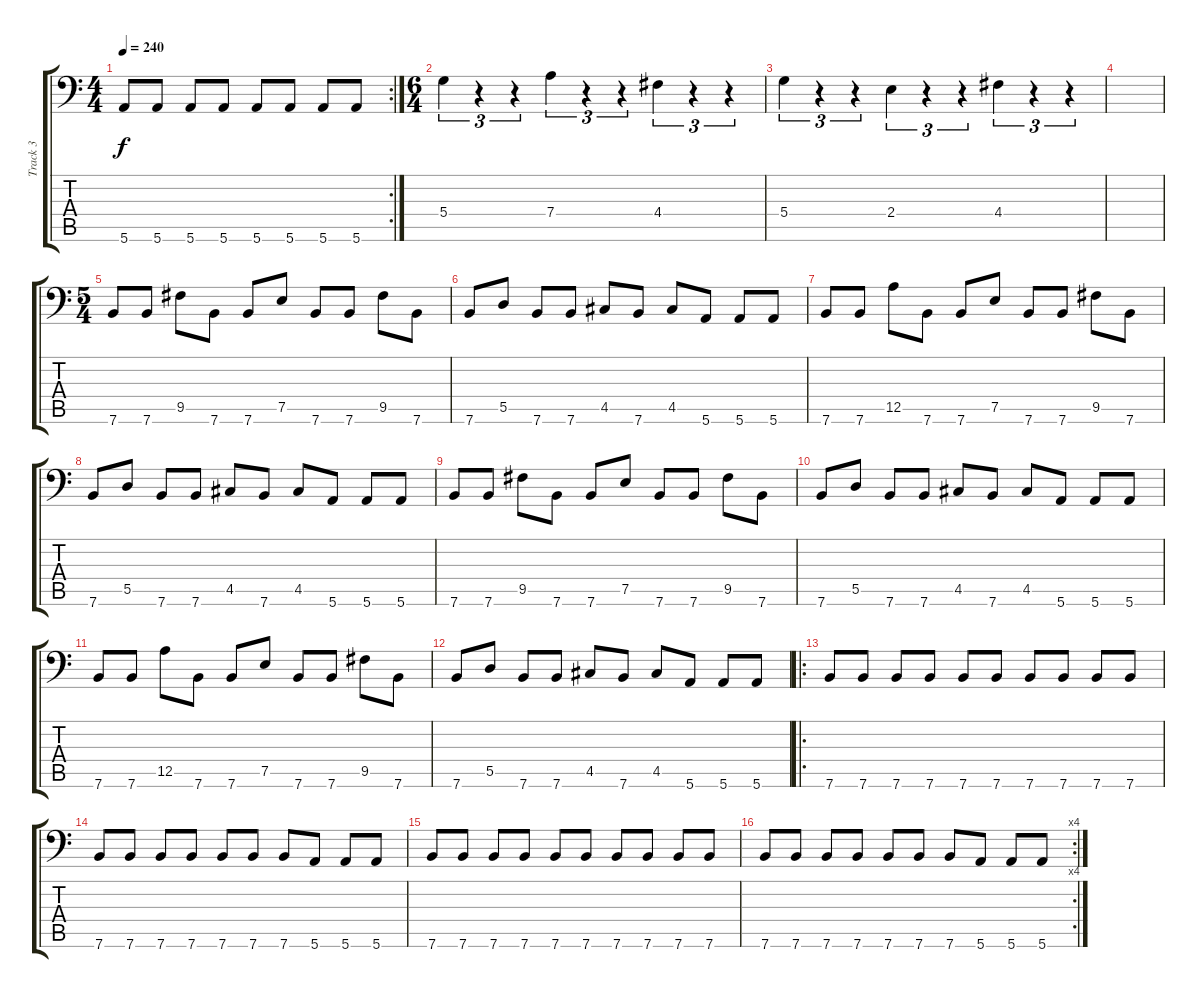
\track ("Track 3" "Track 3") {instrument electricbassfinger}
\staff {score tabs}
\tuning (E3 B2 G2 D2 A1 E1) {hide}
\rc 2
\ts (4 4)
\tempo 240
\clef f4
\ks c
5.6.8{dy f} 5.6.8 5.6.8 5.6.8 5.6.8 5.6.8 5.6.8 5.6.8 |
\ts (6 4)
5.4.4{tu (3 2)} r.4{tu (3 2)} r.4{tu (3 2)} 7.4.4{tu (3 2)} r.4{tu (3 2)} r.4{tu (3 2)} 4.4.4{tu (3 2)} r.4{tu (3 2)} r.4{tu (3 2)} |
5.4.4{tu (3 2)} r.4{tu (3 2)} r.4{tu (3 2)} 2.4.4{tu (3 2)} r.4{tu (3 2)} r.4{tu (3 2)} 4.4.4{tu (3 2)} r.4{tu (3 2)} r.4{tu (3 2)} |
|
\ts (5 4)
7.6.8 7.6.8 9.5.8 7.6.8 7.6.8 7.5.8 7.6.8 7.6.8 9.5.8 7.6.8 |
7.6.8 5.5.8 7.6.8 7.6.8 4.5.8 7.6.8 4.5.8 5.6.8 5.6.8 5.6.8 |
7.6.8 7.6.8 12.5.8 7.6.8 7.6.8 7.5.8 7.6.8 7.6.8 9.5.8 7.6.8 |
7.6.8 5.5.8 7.6.8 7.6.8 4.5.8 7.6.8 4.5.8 5.6.8 5.6.8 5.6.8 |
7.6.8 7.6.8 9.5.8 7.6.8 7.6.8 7.5.8 7.6.8 7.6.8 9.5.8 7.6.8 |
7.6.8 5.5.8 7.6.8 7.6.8 4.5.8 7.6.8 4.5.8 5.6.8 5.6.8 5.6.8 |
7.6.8 7.6.8 12.5.8 7.6.8 7.6.8 7.5.8 7.6.8 7.6.8 9.5.8 7.6.8 |
7.6.8 5.5.8 7.6.8 7.6.8 4.5.8 7.6.8 4.5.8 5.6.8 5.6.8 5.6.8 |
\ro
7.6.8 7.6.8 7.6.8 7.6.8 7.6.8 7.6.8 7.6.8 7.6.8 7.6.8 7.6.8 |
7.6.8 7.6.8 7.6.8 7.6.8 7.6.8 7.6.8 7.6.8 5.6.8 5.6.8 5.6.8 |
7.6.8 7.6.8 7.6.8 7.6.8 7.6.8 7.6.8 7.6.8 7.6.8 7.6.8 7.6.8 |
\rc 4
7.6.8 7.6.8 7.6.8 7.6.8 7.6.8 7.6.8 7.6.8 5.6.8 5.6.8 5.6.8
